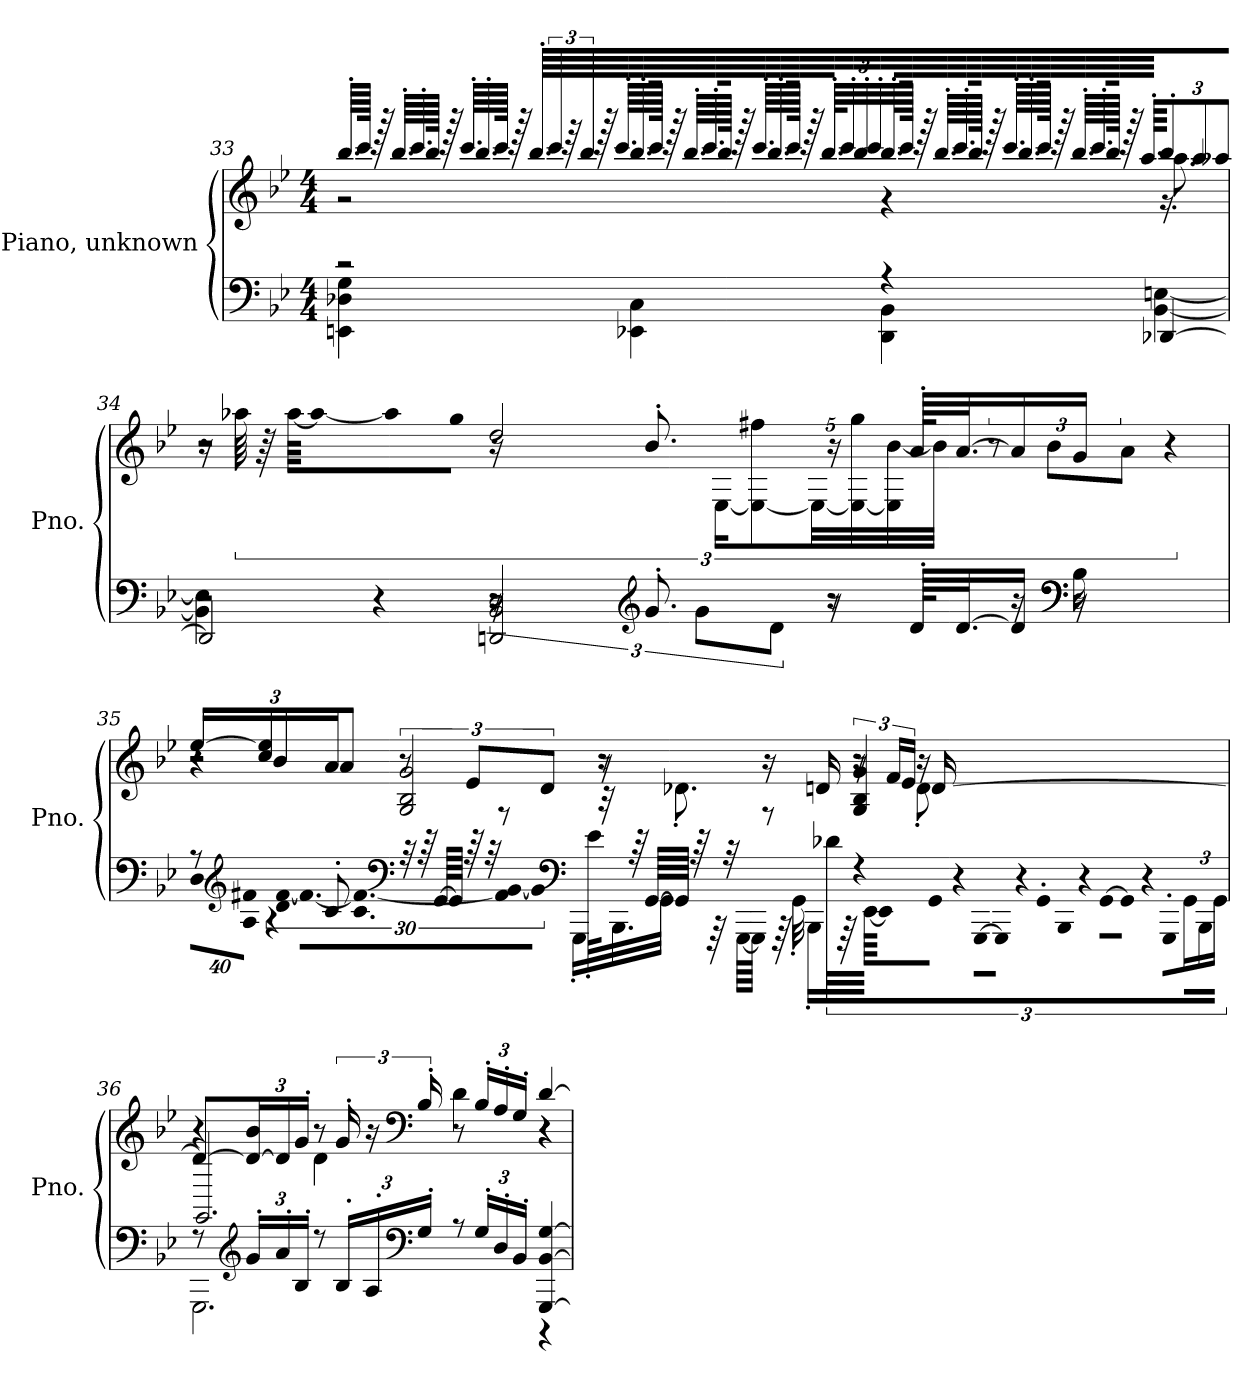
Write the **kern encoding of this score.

**kern	**kern
*part1	*part1
*staff2	*staff1
*I"Piano, unknown	*
*I'Pno.	*
!!LO:LB:g=z
*clefF4	*clefG2
*k[b-e-]	*k[b-e-]
*M4/4	*M4/4
=33	=33
*^	*^
2r	4EEn\ 4D-X\ 4G\	64.bb-'/LLLL	2r
.	.	128ccc/JJJJk	.
.	.	128r	.
.	.	64.bb-'/LLLL	.
.	.	64.ccc'/	.
.	.	128bb-/JJJJk	.
.	.	128r	.
.	.	64.ccc'/LLLL	.
.	.	64.bb-'/	.
.	.	128ccc/JJJJk	.
.	.	128r	.
.	.	64.bb-'/LLLL	.
.	.	96ccc/JJJJ	.
.	.	96r	.
.	.	96bb-/	.
.	.	128r	.
.	.	64.ccc'/LLLL	.
.	4EE-X\ 4C\	64.bb-'/	.
.	.	128ccc/JJJJk	.
.	.	128r	.
.	.	64.bb-'/LLLL	.
.	.	64.ccc'/	.
.	.	128bb-/JJJJk	.
.	.	128r	.
.	.	64.ccc'/LLLL	.
.	.	64.bb-'/	.
.	.	128ccc/JJJJk	.
.	.	128r	.
.	.	64.bb-'/KLLL	.
*	*	*Xbrackettup	*
.	.	48ccc'/	.
.	.	48bb-'/	.
.	.	48ccc'/	.
4r	4DD\ 4BB-\	64.bb-'/L	4r
.	.	128ccc/JJJJk	.
.	.	128r	.
.	.	64.bb-'/LLLL	.
.	.	64.ccc'/	.
.	.	128bb-/JJJJk	.
.	.	128r	.
.	.	64.ccc'/LLLL	.
.	.	64.bb-'/	.
.	.	128ccc/JJJJk	.
.	.	128r	.
.	.	64.bb-'/LLLL	.
.	.	64.ccc'/	.
.	.	128bb-/JJJJk	.
.	.	128r	.
.	.	64.aa'/KKKL	.
[4DD-X/	[4BB-\ [4En\	12bb-'/	16r
.	.	.	8.aa'\
.	.	12aa/	.
.	.	12aa-X/J	.
!!LO:LB:g=z
=34	=34	=34	=34
*	*^	*	*^
2DD-/]	4BB-\] 4E\]	2r	2r	16r	2r
*	*	*	*	*brackettup	*
.	.	.	.	96aa-X\	.
.	.	.	.	96r	.
.	.	.	.	[96aa-\KLLL	.
.	.	.	.	32aa-\J_	.
.	.	.	.	16aa-\]	.
.	.	.	.	16gg\JJ	.
*	*	*	*	*Xbrackettup	*
.	4r	.	.	[20E-\KL	.
.	.	.	.	10E-\_ 10ff#X\	.
.	.	.	.	40E-\LL_	.
.	.	.	.	40E-\_ 40gg\	.
.	.	.	.	40E-\] [40b-\	.
.	.	.	.	40b-\JJJ]	.
*	*	*	*	*brackettup	*
16r	12r	2DDn/ 2BB-/ 2D/	2dd/	12r	16r
*clefG2	*	*	*	*	*
8.g'/	.	.	.	.	8.b-'/
.	12g\L	.	.	12b-\L	.
.	12d\J	.	.	12a\J	.
16r	8r	.	.	4r	16r
64d'/KLLL	.	.	.	.	64a'/KLLL
[32.d/J	.	.	.	.	[32.a/J
16d/JJ]	16r	.	.	.	16a/]
*clefF4	*	*	*	*	*
16r	16B-\	.	.	.	16g/JJ
*	*v	*v	*	*	*
!!LO:LB:g=z	!!	!!
=35	=35	=35	=35	=35
!	!LO:N:vis=32	!	!	!
*	*	*Xbrackettup	*	*
8r	640%23D\LLL	[24ee-/LL	2r	4r
*clefG2	*	*	*	*
!	!LO:N:vis=32	!	!	!
.	640%23A\ 640%23f#X\JJJ	.	.	.
.	.	24cc/ 24ee-/]	.	.
!	!LO:N:vis=64	!	!	!
.	960%17r	.	.	.
.	.	24b-/	.	.
!	!LO:N:vis=64	!	!	!
.	960%17d\ [960%17f#\	.	.	.
!	!LO:N:vis=32.	!	!	!
.	1920%103f#\LLL_	.	.	.
8c'/	.	24a/J	.	.
!	!LO:N:vis=32.	!	!	!
.	1920%103c\ 1920%103f#\_	.	.	.
.	.	12a/J	.	.
!	!LO:N:vis=64	!	!	!
.	960%17f#\] [960%17g\L	.	.	.
!	!LO:N:vis=64	!	!	!
.	960%17g\JJJJ]	.	.	.
*clefF4	*	*	*	*
*	*	*brackettup	*	*
32r	16GGG'\LL	12r	.	2G/ 2B-/ 2g/
64r	.	.	.	.
[64GG/LLLL	.	.	.	.
64GG/JJJJ]	64e-'\KL	.	.	.
64r	32.BBB-\	.	.	.
.	.	12e-/L	.	.
32r	.	.	.	.
8r	32GG\JJJ	.	.	.
.	64r	.	.	.
.	.	12d/J	.	.
.	[64GGG\LLLL	.	.	.
.	64GGG\JJJJ]	.	.	.
.	64r	.	.	.
.	32GG'\	.	.	.
32r	16BBB-'\LL	8r	16r	.
64r	.	.	.	.
[64GG/LLLL	.	.	.	.
64GG/JJJJ]	96d-X\JJkk	.	8.d-X'\	.
.	96r	.	.	.
64r	.	.	.	.
.	[96EE-\KLLL	.	.	.
32r	32EE-\]	.	.	.
8r	32GG\JJJ	16r	.	.
.	64r	.	.	.
.	[64GGG\LLLL	.	.	.
.	64GGG\JJJJ]	16dn/	.	.
.	64r	.	.	.
.	32GG'\	.	.	.
4r	32BBB-\	24r	8r	4G/ 4B-/ 4g/
.	64r	.	.	.
.	.	24f/LL	.	.
.	[64GG\LLLL	.	.	.
.	64GG\JJJJ]	.	.	.
.	64r	.	.	.
.	.	24e-/JJ	.	.
.	32GGG'\KLL	.	.	.
*	*Xbrackettup	*	*	*
.	24GG\	16r	8d'\	.
.	24BBB-\	.	.	.
.	.	[16d/	.	.
.	24GG\JJ	.	.	.
!!LO:LB:g=z	!!	!!
=36	=36	=36	=36	=36
8r	2.GGG\	8d/L_	4r	2.GG/
*clefG2	*	*	*	*
*	*	*Xbrackettup	*	*
24g'/LL	.	24d/_ 24b-/L	.	.
24a'/	.	24d/]	.	.
24B-'/JJ	.	24g'/JJ	.	.
8r	.	8r	4d\	.
*	*	*brackettup	*	*
24B-'/LL	.	24g'/	.	.
24A'/	.	24r	.	.
*clefF4	*	*clefF4	*	*
24G'/JJ	.	24B-'/	.	.
8r	.	8r	4d\	.
*	*	*Xbrackettup	*	*
24G'/LL	.	24B-'/LL	.	.
24D'/	.	24A'/	.	.
24BB-'/JJ	.	24G'/JJ	.	.
[4GGG/ [4BB-/ [4G/	4r	[4d/	4r	4r
*v	*v	*	*	*
*	*v	*v	*v
=	=
*-	*-
